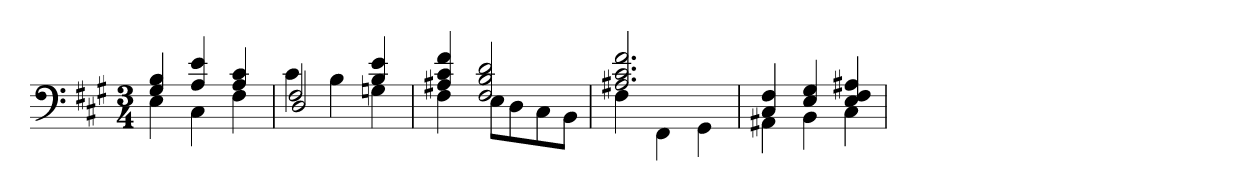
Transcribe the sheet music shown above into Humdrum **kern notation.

**kern
*part1
*staff1
*clefF4
*k[f#c#g#]
*M3/4
=
*^
4G#! 4B!	4E
4A! 4e!	4C#
4A! 4c#!	4F#
=	=
*	*^
2F#!	4c#!	2D
.	4B!	.
4B! 4e!	4Gn	4ryy
*	*v	*v
=	=
4A#X! 4c#! 4f#!	4F#
2F#! 2B! 2d!	8EL
.	8D
.	8C#
.	8BBJ
=	=
2.A#X! 2.c#! 2.f#!	4F#
.	4FF#
.	4GG#
=	=
4C#! 4F#!	4AA#X
4E! 4G#!	4BB
4E! 4F#! 4A#X!	4C#
*v	*v
=
*-
